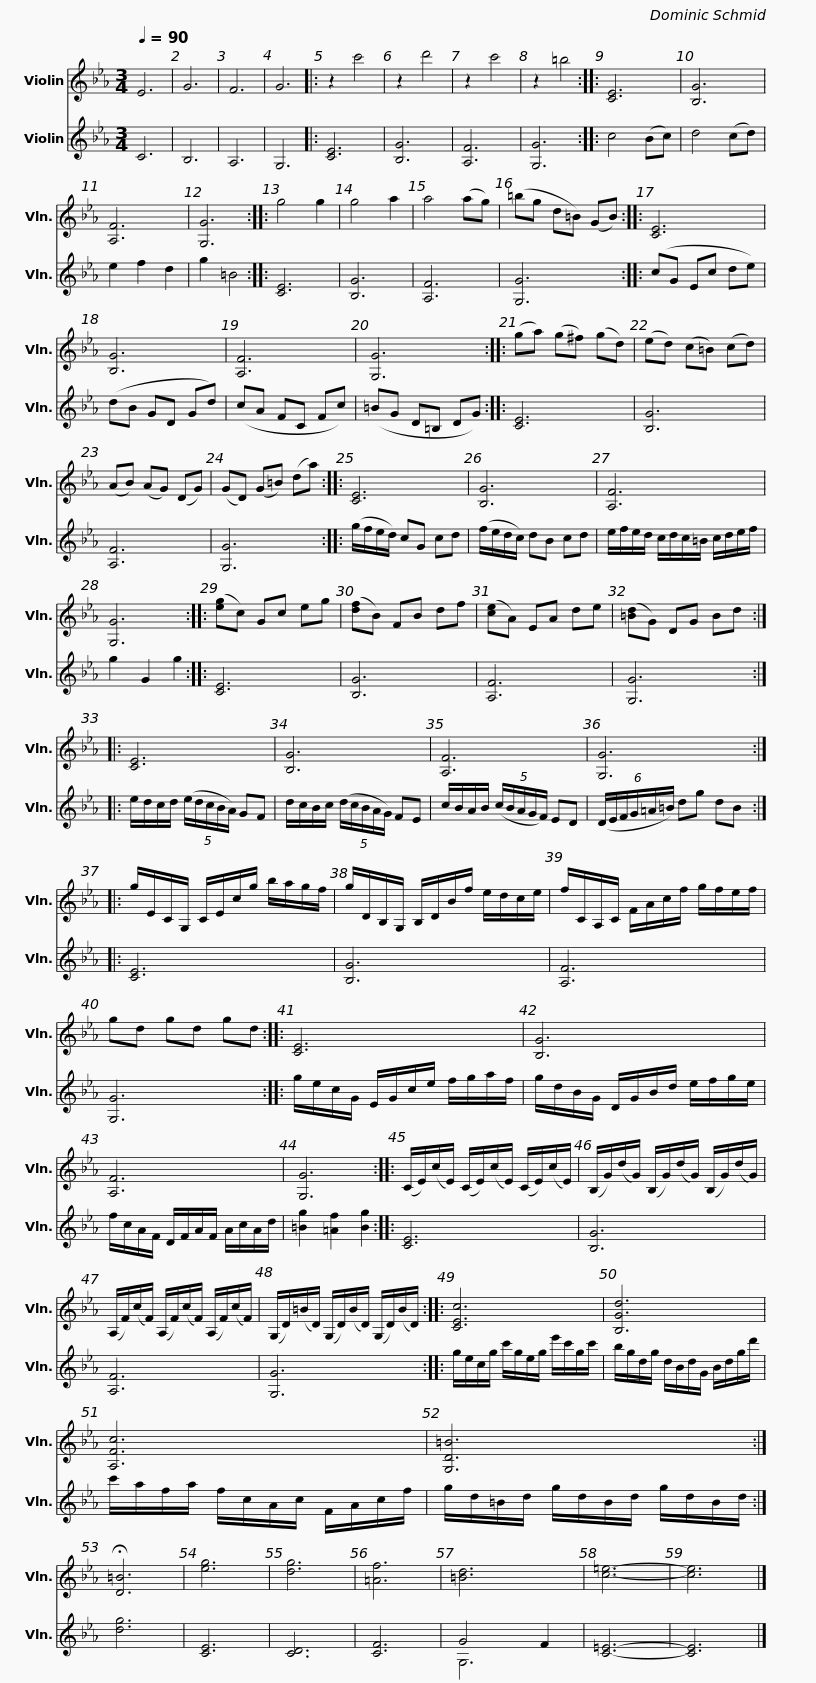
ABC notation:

X:1
%%score 1 ( 2 3 )
L:1/8
Q:1/4=90
M:3/4
I:linebreak $
K:Eb
V:1 treble
V:2 treble
V:3 treble
V:1
 E6 | G6 | F6 | G6 |: z2 c'4 | %5
 z2 d'4 | z2 c'4 | z2 =b4 :: [CE]6 | [B,G]6 | %10
 [A,F]6 | [G,G]6 :: g4 g2 |$ g4 a2 | a4 (ag) | %15
 (=bg d=B) (GB) :: [CE]6 | [B,G]6 | [A,F]6 | [G,G]6 ::$ %20
 (ga) (g^f) (gd) | (ed) (c=B) (cd) | (AB) (AG) (DG) | (GD) (G=B) (da) :: [CE]6 | %25
 [B,G]6 |$ [A,F]6 | [G,G]6 :: ([eg]c) Gc eg | ([df]B) FB df | %30
 ([ce]A) EA de | ([=Bd]G) DG Bd ::$ [CE]6 | [B,G]6 | [A,F]6 | %35
 [G,G]6 ::$ g/E/C/G,/ C/E/c/g/ b/a/g/f/ | g/D/B,/G,/ B,/D/B/f/ e/d/c/e/ | f/C/A,/C/ F/A/c/f/ g/f/e/f/ |$ gd gd gd :: %40
 [CE]6 | [B,G]6 | [A,F]6 |$ [G,G]6 :: (C/E/)(c/E/) (C/E/)(c/E/) (C/E/)(c/E/) | %45
 (B,/G/)(d/G/) (B,/G/)(d/G/) (B,/G/)(d/G/) | (A,/F/)(c/F/) (A,/F/)(c/F/) (A,/F/)(c/F/) |$ (G,/D/)(=B/D/) (G,/D/)(B/D/) (G,/D/)(B/D/) :: [CEc]6 | [B,Gd]6 |$ %50
 [A,Fc]6 | [G,D=B]6 :| !fermata![D=B]6 | [eg]6 | [dg]6 | %55
 [=Af]6 | [=Bd]6 | [c=e]6- | [ce]6 |] %59
V:2
 C6 | B,6 | A,6 | G,6 |: [CE]6 | %5
 [B,G]6 | [A,F]6 | [G,G]6 :: c4 (Bc) | d4 (cd) | %10
 e2 f2 d2 | g2 =B4 :: [CE]6 |$ [B,G]6 | [A,F]6 | %15
 [G,G]6 :: (cG Ec de) | (dB GD Gd) | (cA FC Fc) | (=BG D=B, DG) ::$ %20
 [CE]6 | [B,G]6 | [A,F]6 | [G,G]6 :: (g/f/e/d/) cG cd | %25
 (f/e/d/c/) dB cd |$ e/f/e/d/ c/d/c/=B/ c/d/e/f/ | g2 G2 g2 :: [CE]6 | [B,G]6 | %30
 [A,F]6 | [G,G]6 ::$ e/d/c/d/ (5:4:5(e/d/c/B/A/) GF | d/c/B/c/ (5:4:5(d/c/B/A/G/) FE | c/B/A/B/ (5:4:5(c/B/A/G/F/) ED | %35
 (6:4:6(D/E/F/G/=A/=B/) dg dB ::$ [CE]6 | [B,G]6 | [A,F]6 |$ [G,G]6 :: %40
 g/e/c/G/ E/G/c/e/ f/g/a/f/ | g/d/B/G/ D/G/B/d/ e/f/g/e/ | f/c/A/F/ D/F/A/F/ A/c/A/d/ |$ [=Bg]2 [=Af]2 [Bg]2 :: [CE]6 | %45
 [B,G]6 | [A,F]6 |$ [G,G]6 :: g/e/c/g/ c'/g/e/g/ e'/c'/g/c'/ | b/g/d/g/ d/B/d/G/ B/d/g/d'/ |$ %50
 c'/a/f/a/ f/c/A/c/ F/A/c/f/ | g/d/=B/d/ g/d/B/d/ g/d/B/d/ :| [dg]6 | [CE]6 | [CD]6 | %55
 [CF]6 | G4 F2 | [C=E]6- | [CE]6 |] %59
V:3
 x6 | x6 | x6 | x6 |: x6 | %5
 x6 | x6 | x6 :: x6 | x6 | %10
 x6 | x6 :: x6 |$ x6 | x6 | %15
 x6 :: x6 | x6 | x6 | x6 ::$ %20
 x6 | x6 | x6 | x6 :: x6 | %25
 x6 |$ x6 | x6 :: x6 | x6 | %30
 x6 | x6 ::$ x6 | x6 | x6 | %35
 x6 ::$ x6 | x6 | x6 |$ x6 :: %40
 x6 | x6 | x6 |$ x6 :: x6 | %45
 x6 | x6 |$ x6 :: x6 | x6 |$ %50
 x6 | x6 :| x6 | x6 | x6 | %55
 x6 | G,6 | x6 | x6 |] %59
